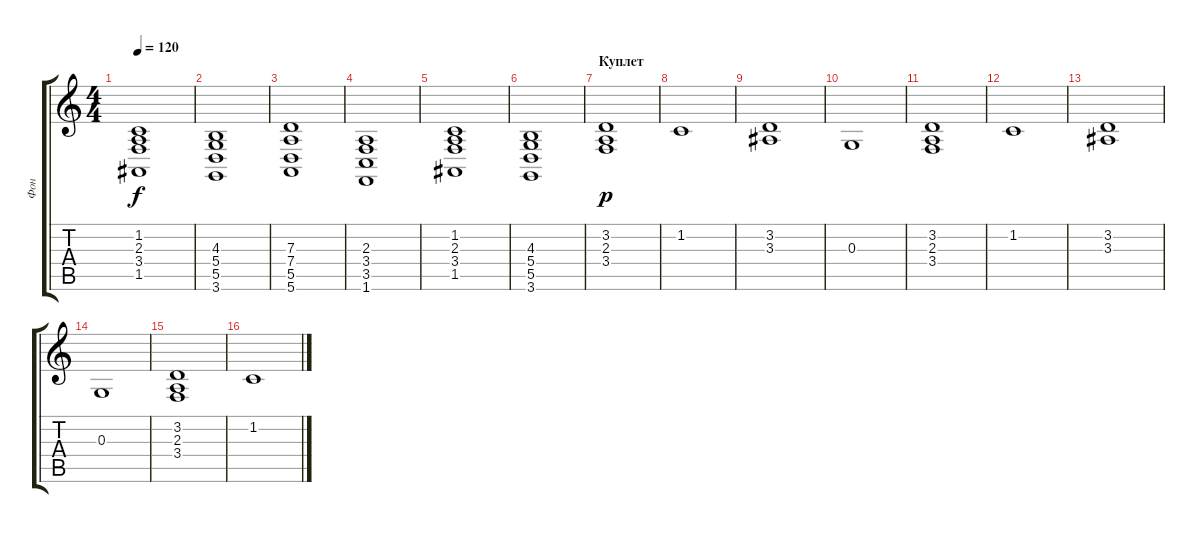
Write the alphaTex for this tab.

\track ("Фон" "Фон") {instrument stringensemble1}
\staff {score tabs}
\tuning (E4 B3 G3 D3 A2 E2) {hide}
\ts (4 4)
\tempo 120
\clef g2
\ks c
(1.2 2.3 3.4 1.5).1{dy f} |
(4.3 5.4 5.5 3.6).1 |
(7.3 7.4 5.5 5.6).1 |
(2.3 3.4 3.5 1.6).1 |
(1.2 2.3 3.4 1.5).1 |
(4.3 5.4 5.5 3.6).1 |
\section ("" "Куплет")
(3.2 2.3 3.4).1{dy p} |
1.2.1 |
(3.2 3.3).1 |
0.3.1 |
(3.2 2.3 3.4).1 |
1.2.1 |
(3.2 3.3).1 |
0.3.1 |
(3.2 2.3 3.4).1 |
1.2.1
